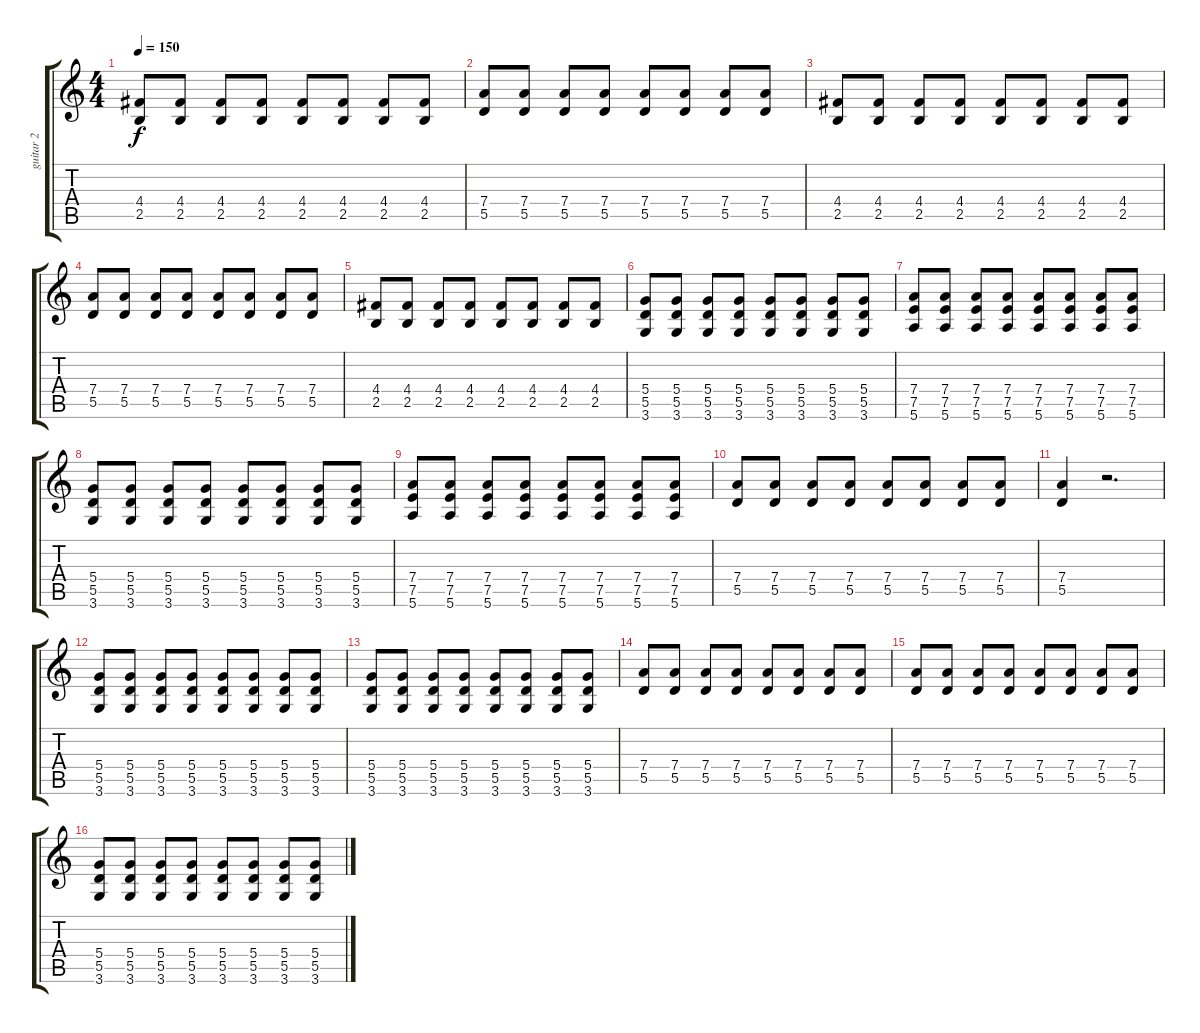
\track ("guitar 2" "guitar 2") {instrument electricguitarclean}
\staff {score tabs}
\tuning (E4 B3 G3 D3 A2 E2) {hide}
\ts (4 4)
\tempo 150
\clef g2
\ks c
(4.4 2.5).8{dy f} (4.4 2.5).8 (4.4 2.5).8 (4.4 2.5).8 (4.4 2.5).8 (4.4 2.5).8 (4.4 2.5).8 (4.4 2.5).8 |
(7.4 5.5).8 (7.4 5.5).8 (7.4 5.5).8 (7.4 5.5).8 (7.4 5.5).8 (7.4 5.5).8 (7.4 5.5).8 (7.4 5.5).8 |
(4.4 2.5).8 (4.4 2.5).8 (4.4 2.5).8 (4.4 2.5).8 (4.4 2.5).8 (4.4 2.5).8 (4.4 2.5).8 (4.4 2.5).8 |
(7.4 5.5).8 (7.4 5.5).8 (7.4 5.5).8 (7.4 5.5).8 (7.4 5.5).8 (7.4 5.5).8 (7.4 5.5).8 (7.4 5.5).8 |
(4.4 2.5).8 (4.4 2.5).8 (4.4 2.5).8 (4.4 2.5).8 (4.4 2.5).8 (4.4 2.5).8 (4.4 2.5).8 (4.4 2.5).8 |
(5.4 5.5 3.6).8 (5.4 5.5 3.6).8 (5.4 5.5 3.6).8 (5.4 5.5 3.6).8 (5.4 5.5 3.6).8 (5.4 5.5 3.6).8 (5.4 5.5 3.6).8 (5.4 5.5 3.6).8 |
(7.4 7.5 5.6).8 (7.4 7.5 5.6).8 (7.4 7.5 5.6).8 (7.4 7.5 5.6).8 (7.4 7.5 5.6).8 (7.4 7.5 5.6).8 (7.4 7.5 5.6).8 (7.4 7.5 5.6).8 |
(5.4 5.5 3.6).8 (5.4 5.5 3.6).8 (5.4 5.5 3.6).8 (5.4 5.5 3.6).8 (5.4 5.5 3.6).8 (5.4 5.5 3.6).8 (5.4 5.5 3.6).8 (5.4 5.5 3.6).8 |
(7.4 7.5 5.6).8 (7.4 7.5 5.6).8 (7.4 7.5 5.6).8 (7.4 7.5 5.6).8 (7.4 7.5 5.6).8 (7.4 7.5 5.6).8 (7.4 7.5 5.6).8 (7.4 7.5 5.6).8 |
(7.4 5.5).8 (7.4 5.5).8 (7.4 5.5).8 (7.4 5.5).8 (7.4 5.5).8 (7.4 5.5).8 (7.4 5.5).8 (7.4 5.5).8 |
(7.4 5.5).4 r.2{d} |
(5.4 5.5 3.6).8 (5.4 5.5 3.6).8 (5.4 5.5 3.6).8 (5.4 5.5 3.6).8 (5.4 5.5 3.6).8 (5.4 5.5 3.6).8 (5.4 5.5 3.6).8 (5.4 5.5 3.6).8 |
(5.4 5.5 3.6).8 (5.4 5.5 3.6).8 (5.4 5.5 3.6).8 (5.4 5.5 3.6).8 (5.4 5.5 3.6).8 (5.4 5.5 3.6).8 (5.4 5.5 3.6).8 (5.4 5.5 3.6).8 |
(7.4 5.5).8 (7.4 5.5).8 (7.4 5.5).8 (7.4 5.5).8 (7.4 5.5).8 (7.4 5.5).8 (7.4 5.5).8 (7.4 5.5).8 |
(7.4 5.5).8 (7.4 5.5).8 (7.4 5.5).8 (7.4 5.5).8 (7.4 5.5).8 (7.4 5.5).8 (7.4 5.5).8 (7.4 5.5).8 |
(5.4 5.5 3.6).8 (5.4 5.5 3.6).8 (5.4 5.5 3.6).8 (5.4 5.5 3.6).8 (5.4 5.5 3.6).8 (5.4 5.5 3.6).8 (5.4 5.5 3.6).8 (5.4 5.5 3.6).8
